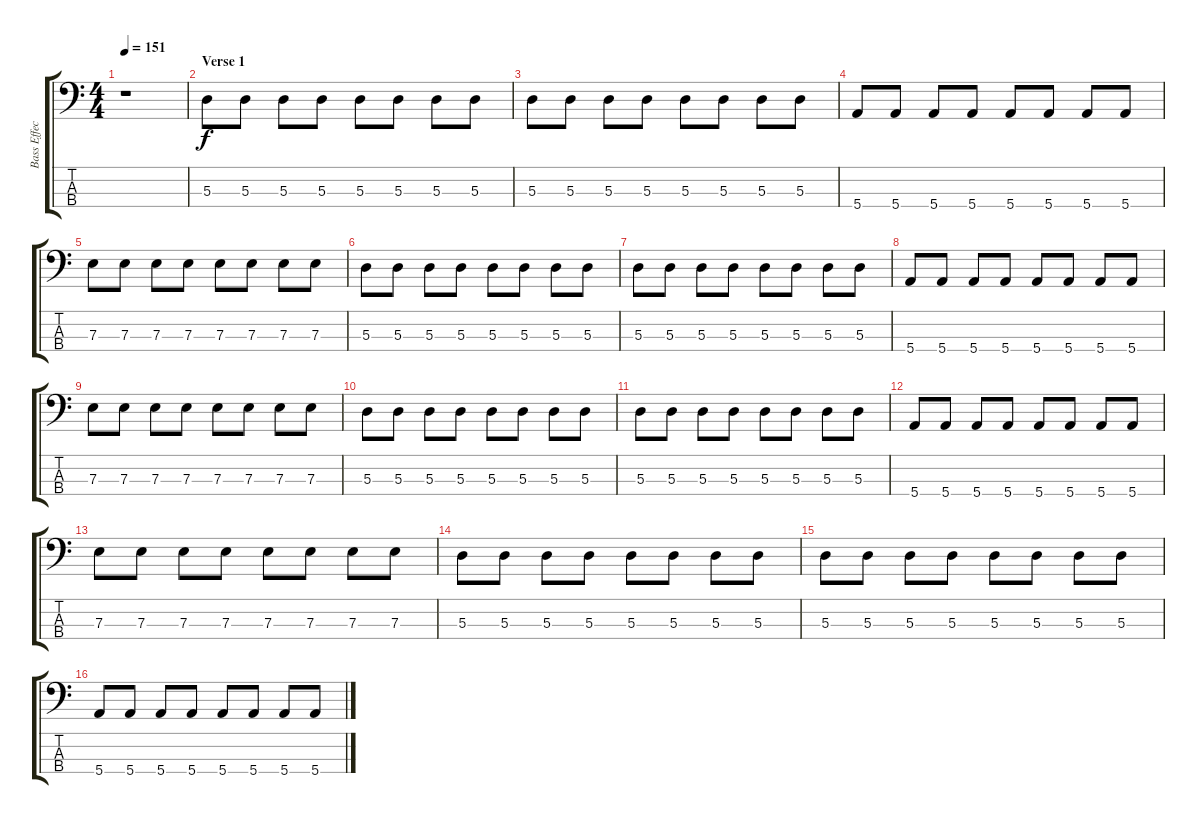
\track ("Bass Effect" "Bass Effec") {instrument slapbass2}
\staff {score tabs}
\tuning (G2 D2 A1 E1) {hide}
\ts (4 4)
\tempo 151
\clef f4
\ks c
r.1{dy f instrument slapbass2} |
\section ("" "Verse 1")
5.3.8 5.3.8 5.3.8 5.3.8 5.3.8 5.3.8 5.3.8 5.3.8 |
5.3.8 5.3.8 5.3.8 5.3.8 5.3.8 5.3.8 5.3.8 5.3.8 |
5.4.8 5.4.8 5.4.8 5.4.8 5.4.8 5.4.8 5.4.8 5.4.8 |
7.3.8 7.3.8 7.3.8 7.3.8 7.3.8 7.3.8 7.3.8 7.3.8 |
5.3.8 5.3.8 5.3.8 5.3.8 5.3.8 5.3.8 5.3.8 5.3.8 |
5.3.8 5.3.8 5.3.8 5.3.8 5.3.8 5.3.8 5.3.8 5.3.8 |
5.4.8 5.4.8 5.4.8 5.4.8 5.4.8 5.4.8 5.4.8 5.4.8 |
7.3.8 7.3.8 7.3.8 7.3.8 7.3.8 7.3.8 7.3.8 7.3.8 |
5.3.8 5.3.8 5.3.8 5.3.8 5.3.8 5.3.8 5.3.8 5.3.8 |
5.3.8 5.3.8 5.3.8 5.3.8 5.3.8 5.3.8 5.3.8 5.3.8 |
5.4.8 5.4.8 5.4.8 5.4.8 5.4.8 5.4.8 5.4.8 5.4.8 |
7.3.8 7.3.8 7.3.8 7.3.8 7.3.8 7.3.8 7.3.8 7.3.8 |
5.3.8 5.3.8 5.3.8 5.3.8 5.3.8 5.3.8 5.3.8 5.3.8 |
5.3.8 5.3.8 5.3.8 5.3.8 5.3.8 5.3.8 5.3.8 5.3.8 |
5.4.8 5.4.8 5.4.8 5.4.8 5.4.8 5.4.8 5.4.8 5.4.8
